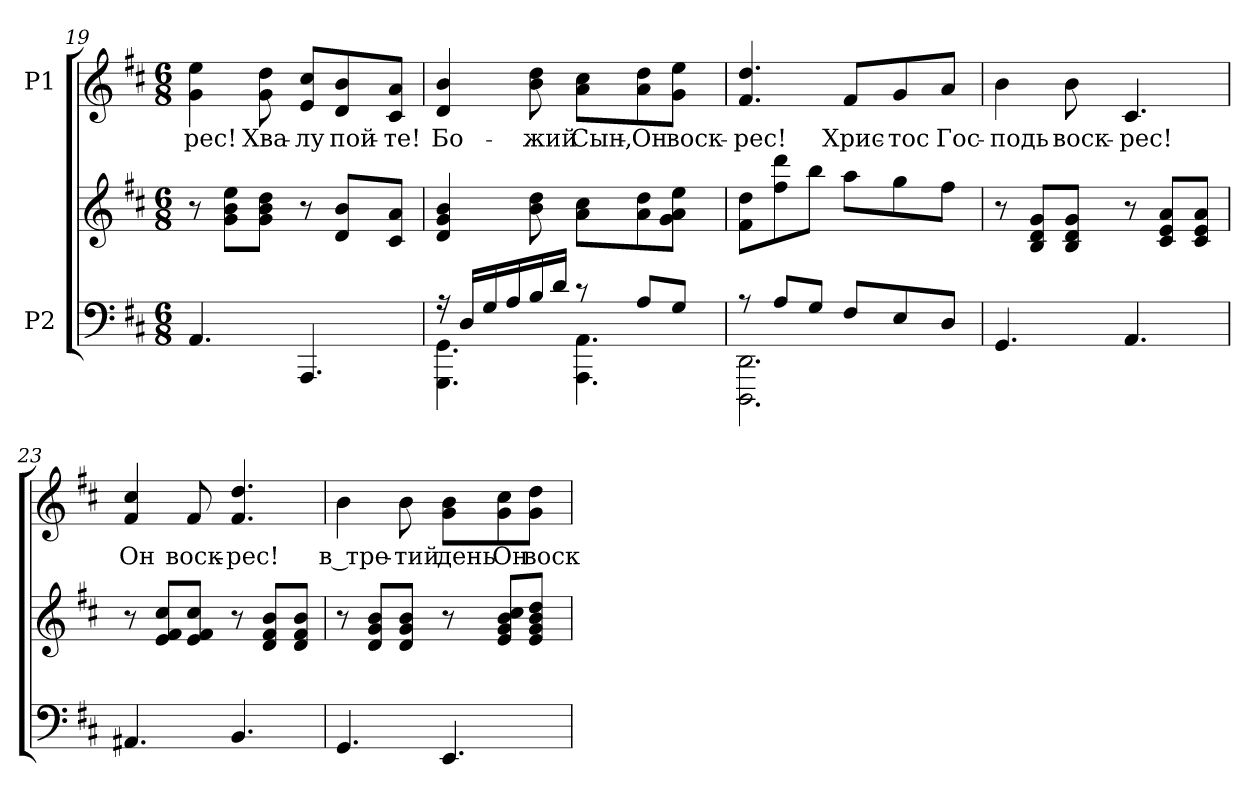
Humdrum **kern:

**kern	**kern	**kern	**text
*part2	*part2	*part1	*part1
*staff3	*staff2	*staff1	*staff1
*I"P2	*	*I"P1	*
!!LO:LB:g=z
*clefF4	*clefG2	*clefG2	*
*k[f#c#]	*k[f#c#]	*k[f#c#]	*
*D:	*D:	*D:	*
*M6/8	*M6/8	*M6/8	*
=19	=19	=19	=19
!	!	!	!LO:LY:b:color=#000000
4.AAi/	8r	4gi\ 4eei	-рес!
.	8gi\ 8bi 8eeiL	.	.
!	!	!	!LO:LY:b:color=#000000
.	8gi\ 8bi 8ddiJ	8gi\ 8ddi	Хва-
!	!	!	!LO:LY:b:color=#000000
4.AAAi/	8r	8ei/ 8cc#i/L	-лу
!	!	!	!LO:LY:b:color=#000000
.	8di/ 8biL	8di/ 8bi/	пой-
!	!	!	!LO:LY:b:color=#000000
.	8c#i/ 8aiJ	8c#i/ 8ai/J	-те!
=20	=20	=20	=20
*^	*	*	*
!	!	!	!	!LO:LY:b:color=#000000
16r	4.GGGi\ 4.GGi	4di/ 4gi 4bi	4di/ 4bi	Бо-
16Di/LL	.	.	.	.
16Gi/	.	.	.	.
16Ai/	.	.	.	.
!	!	!	!	!LO:LY:b:color=#000000
16Bi/	.	8bi\ 8ddi	8bi\ 8ddi	-жий
16di/JJ	.	.	.	.
!	!	!	!	!LO:LY:b:color=#000000
8r	4.AAAi\ 4.AAi	8ai\ 8cc#iL	8ai\ 8cc#i\L	Сын,-
!	!	!	!	!LO:LY:b:color=#000000
8Ai/L	.	8ai\ 8ddi	8ai\ 8ddi\	-Он
!	!	!	!	!LO:LY:b:color=#000000
8Gi/J	.	8gi\ 8ai 8eeiJ	8gi\ 8eei\J	воск-
=21	=21	=21	=21	=21
!	!	!	!	!LO:LY:b:color=#000000
8r	2.DDDi\ 2.DDi	8f#i\ 8ddiL	4.f#i/ 4.ddi	-рес!
8Ai/L	.	8ff#i\ 8dddi	.	.
8Gi/J	.	8bbi\J	.	.
!	!	!	!	!LO:LY:b:color=#000000
8F#i/L	.	8aai\L	8f#i/L	Хрис-
!	!	!	!	!LO:LY:b:color=#000000
8Ei/	.	8ggi\	8gi/	-тос
!	!	!	!	!LO:LY:b:color=#000000
8Di/J	.	8ff#i\J	8ai/J	Гос-
*v	*v	*	*	*
=22	=22	=22	=22
!	!	!	!LO:LY:b:color=#000000
4.GGi/	8r	4bi\	-подь
.	8Bi/ 8di 8giL	.	.
!	!	!	!LO:LY:b:color=#000000
.	8Bi/ 8di 8giJ	8bi\	воск-
!	!	!	!LO:LY:b:color=#000000
4.AAi/	8r	4.c#i/	-рес!
.	8c#i/ 8ei 8aiL	.	.
.	8c#i/ 8ei 8aiJ	.	.
!!LO:PB:g=z
=23	=23	=23	=23
!	!	!	!LO:LY:b:color=#000000
4.AA#Xi/	8r	4f#i/ 4cc#i	Он
.	8ei/ 8f#i 8cc#iL	.	.
!	!	!	!LO:LY:b:color=#000000
.	8ei/ 8f#i 8cc#iJ	8f#i/	воск-
!	!	!	!LO:LY:b:color=#000000
4.BBi/	8r	4.f#i/ 4.ddi	-рес!
.	8di/ 8f#i 8biL	.	.
.	8di/ 8f#i 8biJ	.	.
=24	=24	=24	=24
!	!	!	!LO:LY:b:color=#000000
4.GGi/	8r	4bi\	в тре-
.	8di/ 8gi 8biL	.	.
!	!	!	!LO:LY:b:color=#000000
.	8di/ 8gi 8biJ	8bi\	-тий
!	!	!	!LO:LY:b:color=#000000
4.EEi/	8r	8gi\ 8bi\L	день
!	!	!	!LO:LY:b:color=#000000
.	8ei/ 8gi 8bi 8cc#iL	8gi\ 8cc#i\	Он
!	!	!	!LO:LY:b:color=#000000
.	8ei/ 8gi 8bi 8ddiJ	8gi\ 8ddi\J	воск-
=	=	=	=
*-	*-	*-	*-
